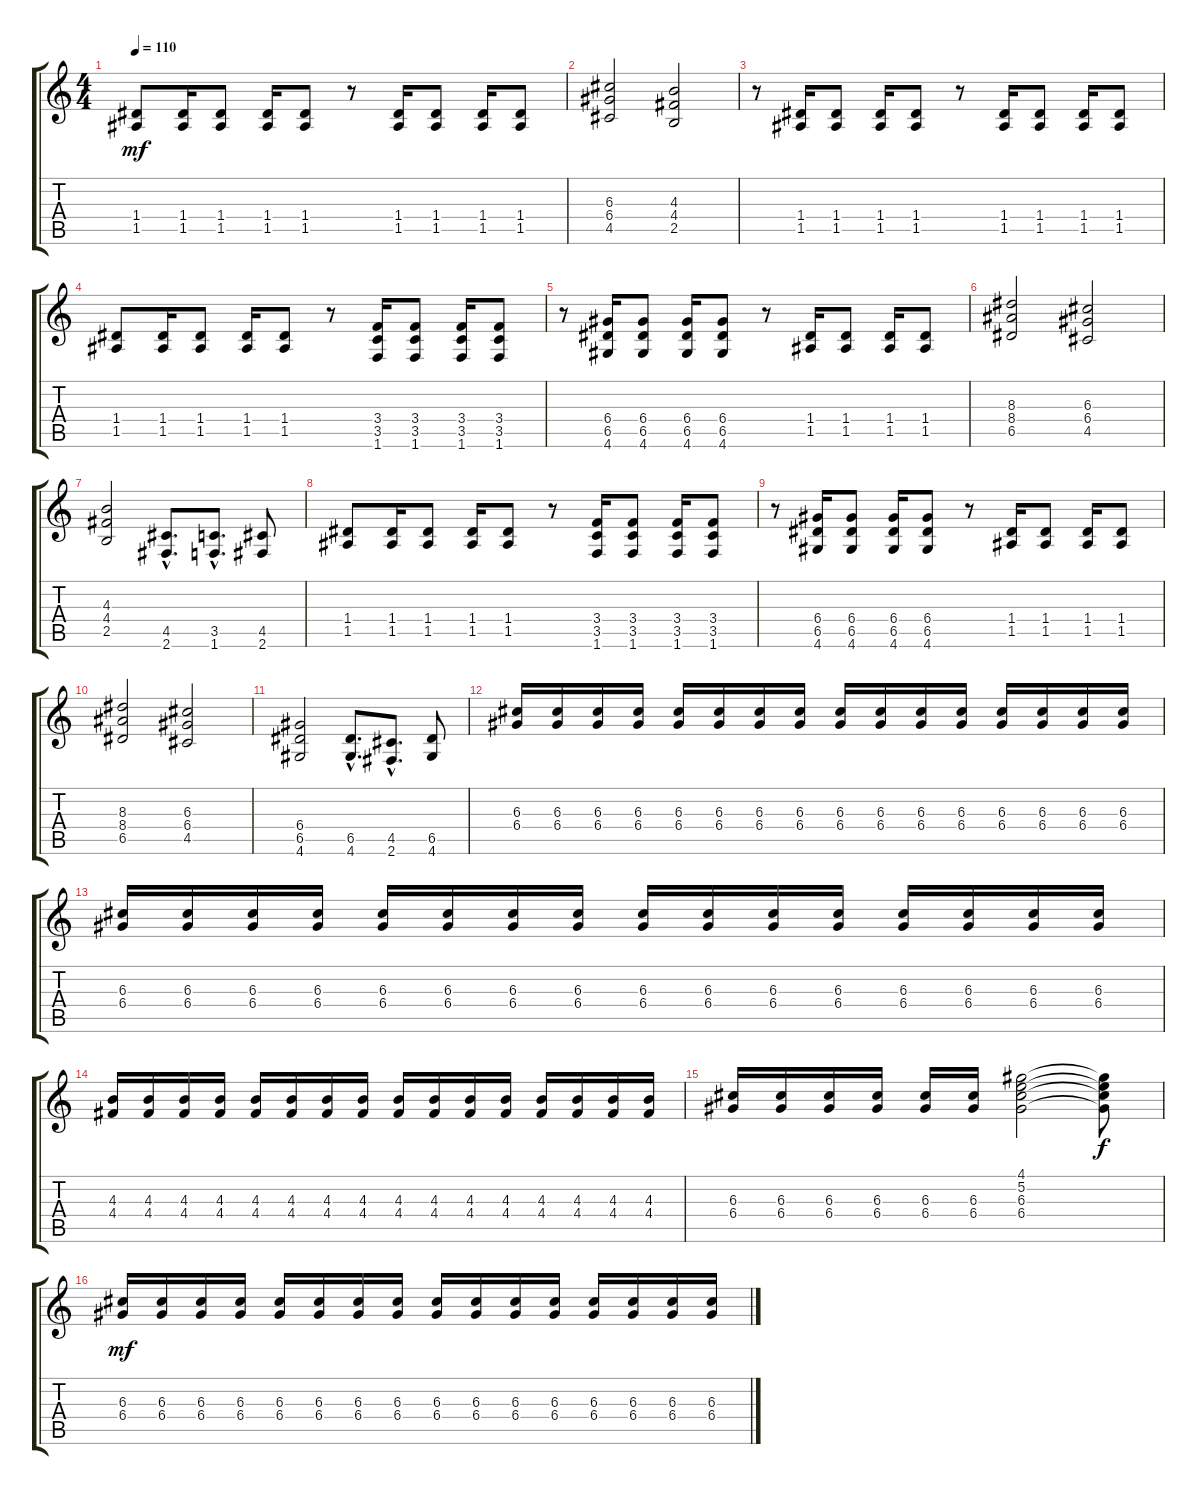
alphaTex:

\track "" {instrument distortionguitar}
\staff {score tabs}
\tuning (E4 B3 G3 D3 A2 E2) {hide}
\ts (4 4)
\tempo 110
\clef g2
\ks c
(1.4 1.5).8{dy mf} (1.4 1.5).16 (1.4 1.5).8 (1.4 1.5).16 (1.4 1.5).8 r.8 (1.4 1.5).16 (1.4 1.5).8 (1.4 1.5).16 (1.4 1.5).8 |
(6.3 6.4 4.5).2 (4.3 4.4 2.5).2 |
r.8 (1.4 1.5).16 (1.4 1.5).8 (1.4 1.5).16 (1.4 1.5).8 r.8 (1.4 1.5).16 (1.4 1.5).8 (1.4 1.5).16 (1.4 1.5).8 |
(1.4 1.5).8 (1.4 1.5).16 (1.4 1.5).8 (1.4 1.5).16 (1.4 1.5).8 r.8 (3.4 3.5 1.6).16 (3.4 3.5 1.6).8 (3.4 3.5 1.6).16 (3.4 3.5 1.6).8 |
r.8 (6.4 6.5 4.6).16 (6.4 6.5 4.6).8 (6.4 6.5 4.6).16 (6.4 6.5 4.6).8 r.8 (1.4 1.5).16 (1.4 1.5).8 (1.4 1.5).16 (1.4 1.5).8 |
(8.3 8.4 6.5).2 (6.3 6.4 4.5).2 |
(4.3 4.4 2.5).2 (4.5{hac} 2.6{hac}).8{d} (3.5{hac} 1.6{hac}).8{d} (4.5 2.6).8 |
(1.4 1.5).8 (1.4 1.5).16 (1.4 1.5).8 (1.4 1.5).16 (1.4 1.5).8 r.8 (3.4 3.5 1.6).16 (3.4 3.5 1.6).8 (3.4 3.5 1.6).16 (3.4 3.5 1.6).8 |
r.8 (6.4 6.5 4.6).16 (6.4 6.5 4.6).8 (6.4 6.5 4.6).16 (6.4 6.5 4.6).8 r.8 (1.4 1.5).16 (1.4 1.5).8 (1.4 1.5).16 (1.4 1.5).8 |
(8.3 8.4 6.5).2 (6.3 6.4 4.5).2 |
(6.4 6.5 4.6).2 (6.5{hac} 4.6{hac}).8{d} (4.5{hac} 2.6{hac}).8{d} (6.5 4.6).8 |
(6.3 6.4).16 (6.3 6.4).16 (6.3 6.4).16 (6.3 6.4).16 (6.3 6.4).16 (6.3 6.4).16 (6.3 6.4).16 (6.3 6.4).16 (6.3 6.4).16 (6.3 6.4).16 (6.3 6.4).16 (6.3 6.4).16 (6.3 6.4).16 (6.3 6.4).16 (6.3 6.4).16 (6.3 6.4).16 |
(6.3 6.4).16 (6.3 6.4).16 (6.3 6.4).16 (6.3 6.4).16 (6.3 6.4).16 (6.3 6.4).16 (6.3 6.4).16 (6.3 6.4).16 (6.3 6.4).16 (6.3 6.4).16 (6.3 6.4).16 (6.3 6.4).16 (6.3 6.4).16 (6.3 6.4).16 (6.3 6.4).16 (6.3 6.4).16 |
(4.3 4.4).16 (4.3 4.4).16 (4.3 4.4).16 (4.3 4.4).16 (4.3 4.4).16 (4.3 4.4).16 (4.3 4.4).16 (4.3 4.4).16 (4.3 4.4).16 (4.3 4.4).16 (4.3 4.4).16 (4.3 4.4).16 (4.3 4.4).16 (4.3 4.4).16 (4.3 4.4).16 (4.3 4.4).16 |
(6.3 6.4).16 (6.3 6.4).16 (6.3 6.4).16 (6.3 6.4).16 (6.3 6.4).16 (6.3 6.4).16 (4.1 5.2 6.3 6.4).2 (4.1{t} 5.2{t} 6.3{t} 6.4{t}).8{dy f} |
(6.3 6.4).16{dy mf} (6.3 6.4).16 (6.3 6.4).16 (6.3 6.4).16 (6.3 6.4).16 (6.3 6.4).16 (6.3 6.4).16 (6.3 6.4).16 (6.3 6.4).16 (6.3 6.4).16 (6.3 6.4).16 (6.3 6.4).16 (6.3 6.4).16 (6.3 6.4).16 (6.3 6.4).16 (6.3 6.4).16
